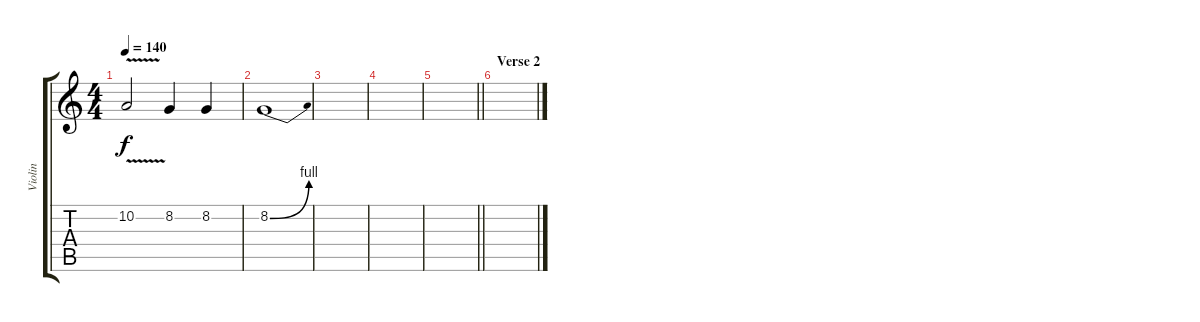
\track ("Violin" "Violin") {instrument violin}
\staff {score tabs}
\tuning (E4 B3 G3 D3 A2 E2) {hide}
\ts (4 4)
\tempo 140
\clef g2
\ks c
10.2{v}.2{dy f} 8.2.4 8.2.4 |
8.2{be (bend 0 0 60 4)}.1 |
|
|
\barLineRight lightlight
|
\section ("" "Verse 2")
